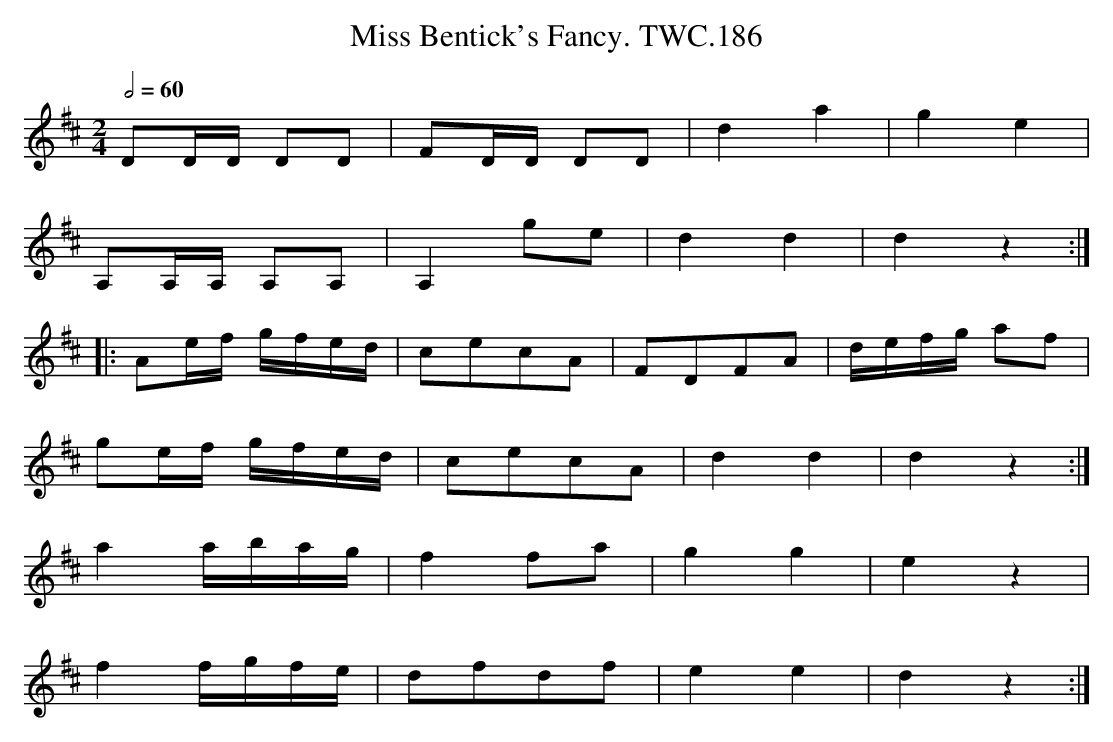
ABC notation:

X:1
T:Miss Bentick's Fancy. TWC.186
M:2/4
L:1/8
Q:2/4=60
K:D
DD/D/ DD | FD/D/ DD | d2 a2 | g2 e2 |
A,A,/A,/ A,A, | A,2 ge | d2 d2 | d2 z2 :|
|: Ae/f/ g/f/e/d/ | cecA | FDFA | d/e/f/g/ af |
ge/f/ g/f/e/d/ | cecA | d2 d2 | d2 z2 :|
a2 a/b/a/g/ | f2 fa | g2 g2 | e2 z2 |
f2 f/g/f/e/ | dfdf | e2 e2 | d2 z2 :|]
